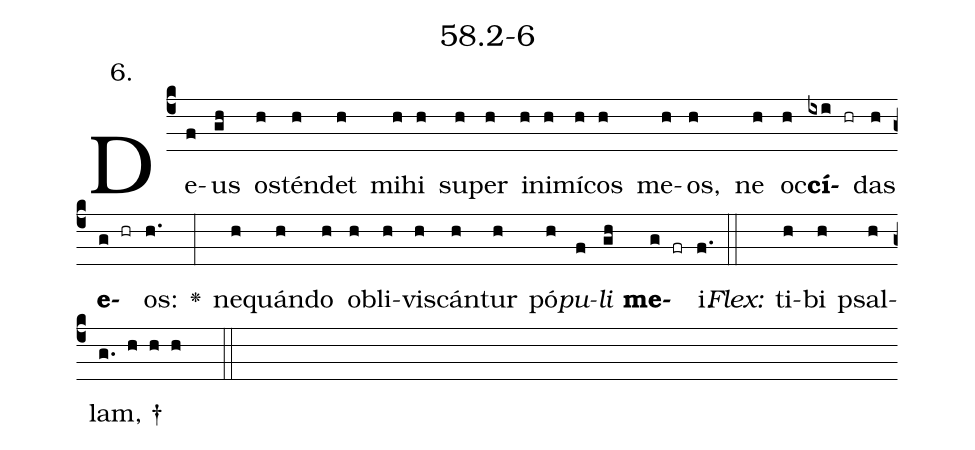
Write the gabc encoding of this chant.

name: 58.2-6;
annotation: 6.;
%%
(c4)De(f)us(gh) os(h)tén(h)det(h) mi(h)hi(h) su(h)per(h) in(h)i(h)mí(h)cos(h) me(h)os,(h) ne(h) oc(h)<b>cí</b>(ixi hr)das(h) <b>e</b>(g hr)os:(h.) <v>\greheightstar</v>(:) ne(h)quán(h)do(h) ob(h)li(h)vis(h)cán(h)tur(h) pó(h)<i>pu</i>(f)<i>li</i>(gh) <b>me</b>(g fr)i.(f.) (::)
<i>Flex:</i>()  ti(h)bi(h) psal(h)lam, †(g. h h h  ::)

%E(h) u(h) o(f) u(gh) a(g) e.(f.) (::)
